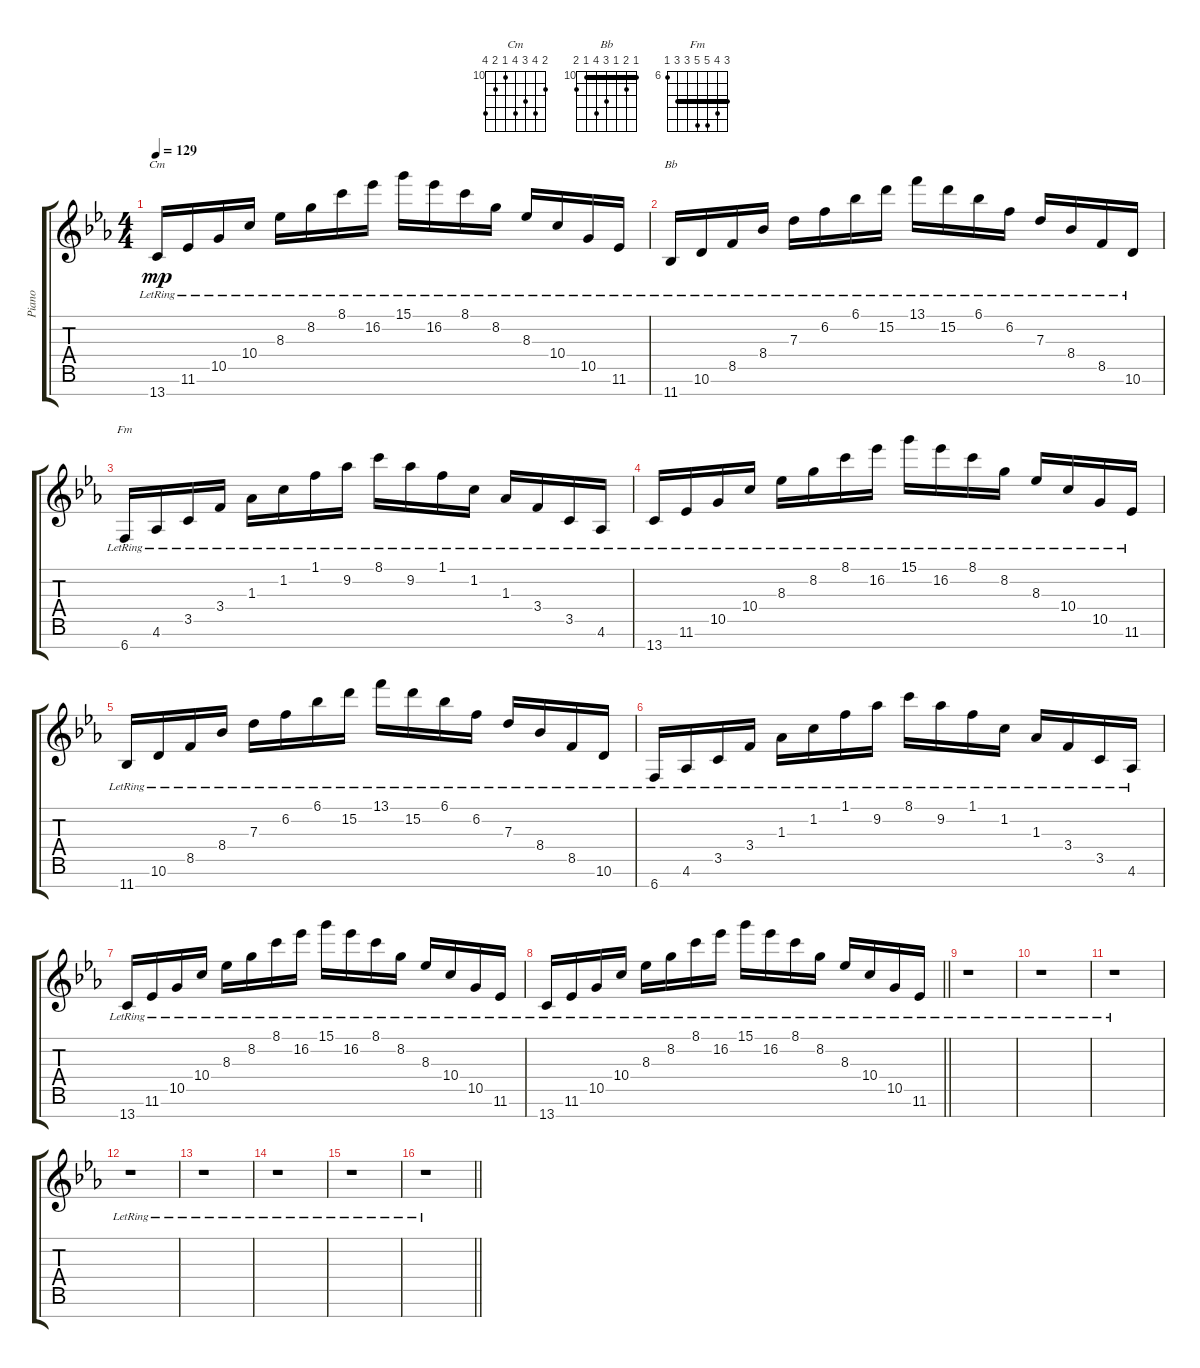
\track ("Piano" "Piano") {instrument brightacousticpiano}
\staff {score tabs}
\tuning (E5 B4 G4 D4 A3 E3 B2) {hide}
\chord ("Cm" 11 13 12 13 10 11 13) {firstfret 10}
\chord ("Bb" 10 11 10 12 13 10 11) {firstfret 10 barre 10}
\chord ("Fm" 8 9 10 10 8 8 6) {firstfret 6 barre 8}
\ts (4 4)
\tempo 129
\clef g2
\ks eb
13.7{lr}.16{ch "Cm" dy mp instrument brightacousticpiano} 11.6{lr}.16 10.5{lr}.16 10.4{lr}.16 8.3{lr}.16 8.2{lr}.16 8.1{lr}.16 16.2{lr}.16 15.1{lr}.16 16.2{lr}.16 8.1{lr}.16 8.2{lr}.16 8.3{lr}.16 10.4{lr}.16 10.5{lr}.16 11.6{lr}.16 |
11.7{lr}.16{ch "Bb"} 10.6{lr}.16 8.5{lr}.16 8.4{lr}.16 7.3{lr}.16 6.2{lr}.16 6.1{lr}.16 15.2{lr}.16 13.1{lr}.16 15.2{lr}.16 6.1{lr}.16 6.2{lr}.16 7.3{lr}.16 8.4{lr}.16 8.5{lr}.16 10.6{lr}.16 |
6.7{lr}.16{ch "Fm"} 4.6{lr}.16 3.5{lr}.16 3.4{lr}.16 1.3{lr}.16 1.2{lr}.16 1.1{lr}.16 9.2{lr}.16 8.1{lr}.16 9.2{lr}.16 1.1{lr}.16 1.2{lr}.16 1.3{lr}.16 3.4{lr}.16 3.5{lr}.16 4.6{lr}.16 |
13.7{lr}.16 11.6{lr}.16 10.5{lr}.16 10.4{lr}.16 8.3{lr}.16 8.2{lr}.16 8.1{lr}.16 16.2{lr}.16 15.1{lr}.16 16.2{lr}.16 8.1{lr}.16 8.2{lr}.16 8.3{lr}.16 10.4{lr}.16 10.5{lr}.16 11.6{lr}.16 |
11.7{lr}.16 10.6{lr}.16 8.5{lr}.16 8.4{lr}.16 7.3{lr}.16 6.2{lr}.16 6.1{lr}.16 15.2{lr}.16 13.1{lr}.16 15.2{lr}.16 6.1{lr}.16 6.2{lr}.16 7.3{lr}.16 8.4{lr}.16 8.5{lr}.16 10.6{lr}.16 |
6.7{lr}.16 4.6{lr}.16 3.5{lr}.16 3.4{lr}.16 1.3{lr}.16 1.2{lr}.16 1.1{lr}.16 9.2{lr}.16 8.1{lr}.16 9.2{lr}.16 1.1{lr}.16 1.2{lr}.16 1.3{lr}.16 3.4{lr}.16 3.5{lr}.16 4.6{lr}.16 |
13.7{lr}.16 11.6{lr}.16 10.5{lr}.16 10.4{lr}.16 8.3{lr}.16 8.2{lr}.16 8.1{lr}.16 16.2{lr}.16 15.1{lr}.16 16.2{lr}.16 8.1{lr}.16 8.2{lr}.16 8.3{lr}.16 10.4{lr}.16 10.5{lr}.16 11.6{lr}.16 |
\barLineRight lightlight
13.7{lr}.16 11.6{lr}.16 10.5{lr}.16 10.4{lr}.16 8.3{lr}.16 8.2{lr}.16 8.1{lr}.16 16.2{lr}.16 15.1{lr}.16 16.2{lr}.16 8.1{lr}.16 8.2{lr}.16 8.3{lr}.16 10.4{lr}.16 10.5{lr}.16 11.6{lr}.16 |
\section ("" "")
r.1 |
r.1 |
r.1 |
r.1 |
r.1 |
r.1 |
r.1 |
\barLineRight lightlight
r.1
